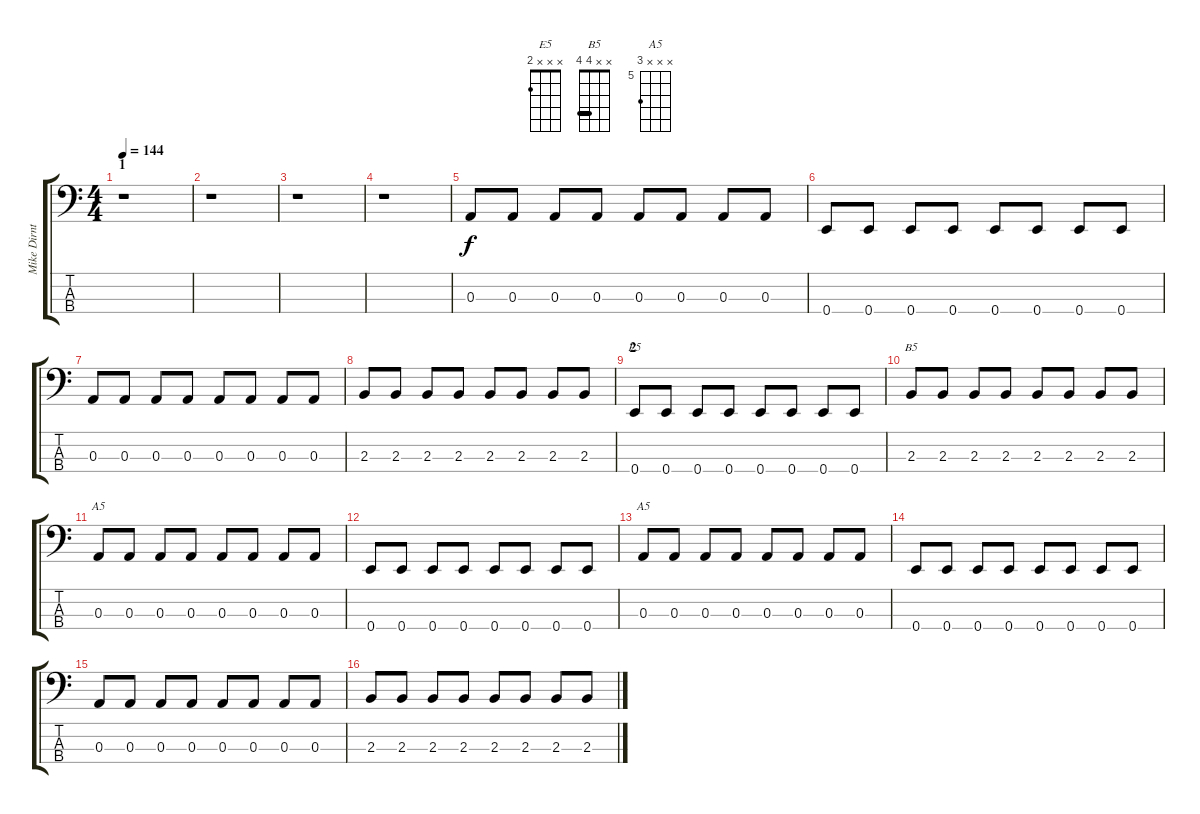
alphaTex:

\track ("Mike Dirnt" "Mike Dirnt") {instrument electricbassfinger}
\staff {score tabs}
\tuning (G2 D2 A1 E1) {hide}
\chord ("E5" x x x 2) {barre 2}
\chord ("B5" x x 4 4) {barre 4}
\chord ("A5" x x 2 2) {barre 2}
\chord ("A5" x x x 7) {firstfret 5 barre 7}
\ts (4 4)
\section ("" "1")
\tempo 144
\clef f4
\ks c
r.1{dy f instrument electricbassfinger} |
r.1 |
r.1 |
r.1 |
0.3.8 0.3.8 0.3.8 0.3.8 0.3.8 0.3.8 0.3.8 0.3.8 |
0.4.8 0.4.8 0.4.8 0.4.8 0.4.8 0.4.8 0.4.8 0.4.8 |
0.3.8 0.3.8 0.3.8 0.3.8 0.3.8 0.3.8 0.3.8 0.3.8 |
2.3.8 2.3.8 2.3.8 2.3.8 2.3.8 2.3.8 2.3.8 2.3.8 |
\section ("" "2")
0.4.8{ch "E5"} 0.4.8 0.4.8 0.4.8 0.4.8 0.4.8 0.4.8 0.4.8 |
2.3.8{ch "B5"} 2.3.8 2.3.8 2.3.8 2.3.8 2.3.8 2.3.8 2.3.8 |
0.3.8{ch "A5"} 0.3.8 0.3.8 0.3.8 0.3.8 0.3.8 0.3.8 0.3.8 |
0.4.8 0.4.8 0.4.8 0.4.8 0.4.8 0.4.8 0.4.8 0.4.8 |
0.3.8{ch "A5"} 0.3.8 0.3.8 0.3.8 0.3.8 0.3.8 0.3.8 0.3.8 |
0.4.8 0.4.8 0.4.8 0.4.8 0.4.8 0.4.8 0.4.8 0.4.8 |
0.3.8 0.3.8 0.3.8 0.3.8 0.3.8 0.3.8 0.3.8 0.3.8 |
2.3.8 2.3.8 2.3.8 2.3.8 2.3.8 2.3.8 2.3.8 2.3.8
